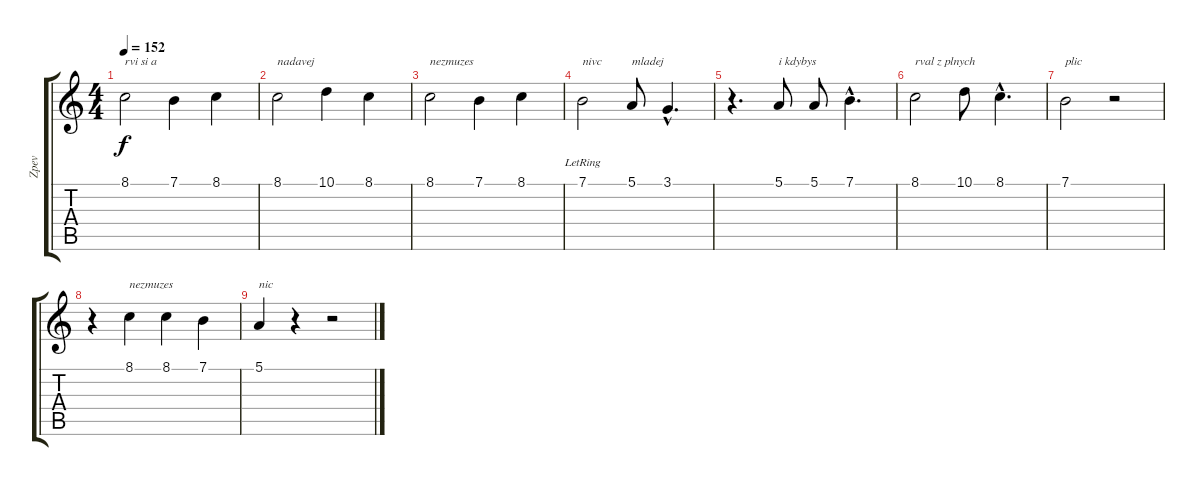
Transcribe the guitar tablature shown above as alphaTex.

\track ("Zpev" "Zpev") {instrument tenorsax}
\staff {score tabs}
\tuning (E4 B3 G3 D3 A2 E2) {hide}
\ts (4 4)
\tempo 152
\clef g2
\ks c
8.1.2{txt "rvi si a" dy f} 7.1.4 8.1.4 |
8.1.2{txt "nadavej"} 10.1.4 8.1.4 |
8.1.2{txt "nezmuzes"} 7.1.4 8.1.4 |
7.1{lr}.2{txt "nivc"} 5.1.8{txt "mladej"} 3.1{hac}.4{d} |
r.4{d} 5.1.8{txt "i kdybys"} 5.1.8 7.1{hac}.4{d} |
8.1.2{txt "rval z plnych"} 10.1.8 8.1{hac}.4{d} |
7.1.2{txt "plic"} r.2 |
r.4 8.1.4{txt "nezmuzes"} 8.1.4 7.1.4 |
5.1.4{txt "nic"} r.4 r.2
